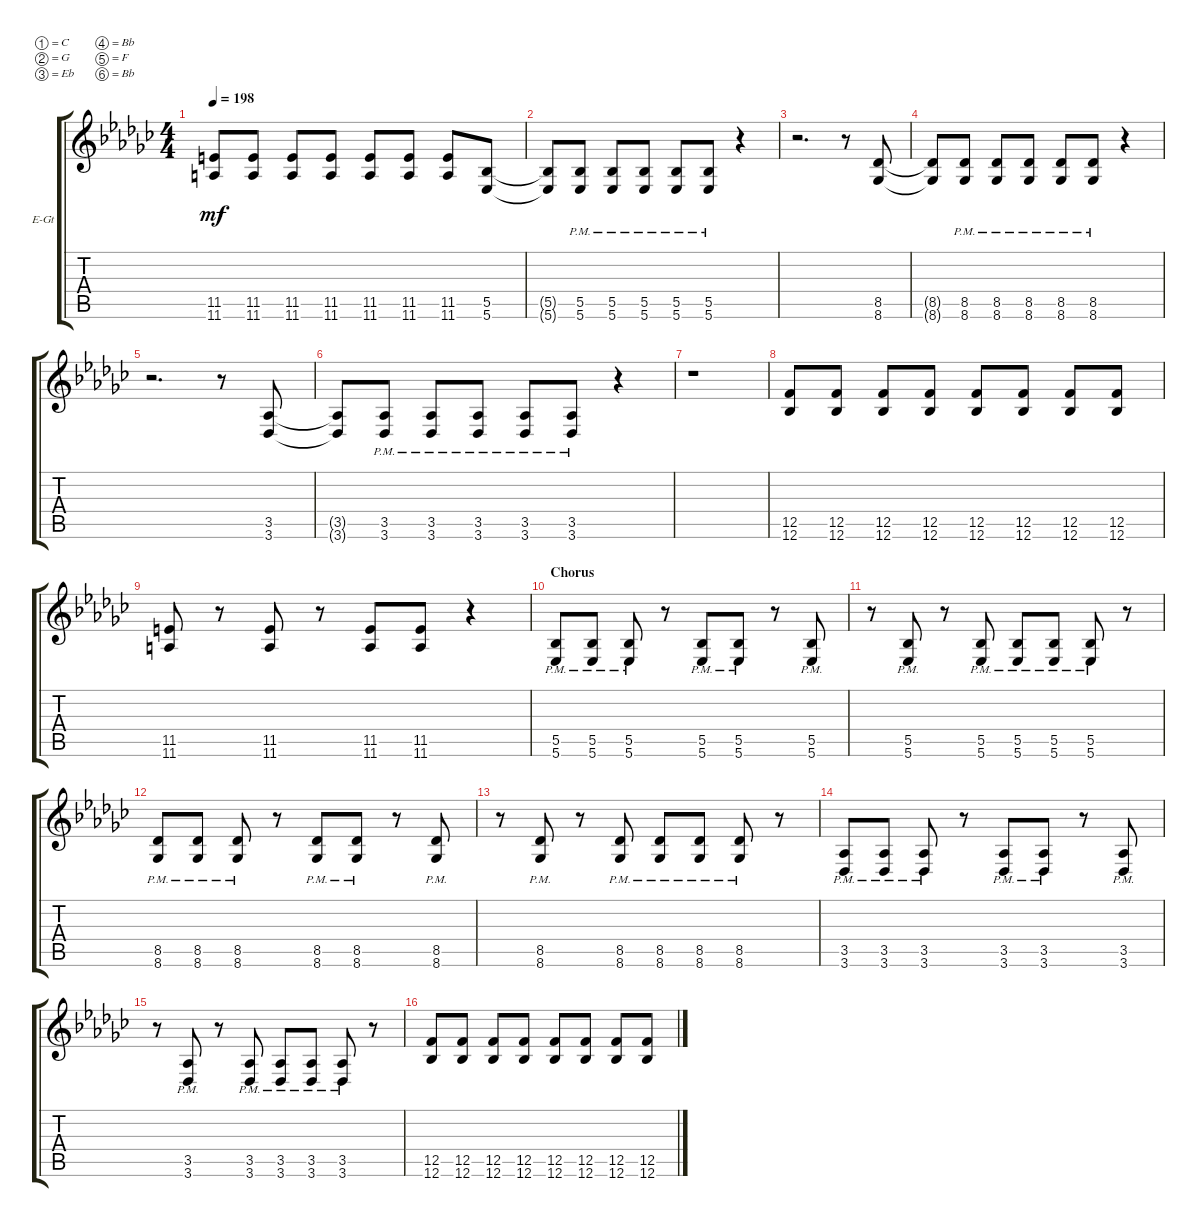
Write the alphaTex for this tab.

\bracketExtendMode groupsimilarinstruments
\firstSystemTrackNameOrientation horizontal
\otherSystemsTrackNameOrientation horizontal
\track ("Electric Guitar 2" "E-Gt") {instrument distortionguitar}
\staff {score tabs}
\tuning (C4 G3 Eb3 Bb2 F2 Bb1)
\ts (4 4)
\tempo 198
\clef g2
\ks ebminor
(11.6 11.5).8{dy mf} (11.6 11.5).8 (11.6 11.5).8 (11.6 11.5).8 (11.6 11.5).8 (11.6 11.5).8 (11.6 11.5).8 (5.6 5.5).8 |
(5.6{t} 5.5{t}).8 (5.6{pm} 5.5{pm}).8 (5.6{pm} 5.5{pm}).8 (5.6{pm} 5.5{pm}).8 (5.6{pm} 5.5{pm}).8 (5.6{pm} 5.5{pm}).8 r.4 |
r.2{d} r.8 (8.6 8.5).8 |
(8.6{t} 8.5{t}).8 (8.6{pm} 8.5{pm}).8 (8.6{pm} 8.5{pm}).8 (8.6{pm} 8.5{pm}).8 (8.6{pm} 8.5{pm}).8 (8.6{pm} 8.5{pm}).8 r.4 |
r.2{d} r.8 (3.6 3.5).8 |
(3.6{t} 3.5{t}).8 (3.5{pm} 3.6{pm}).8 (3.5{pm} 3.6{pm}).8 (3.5{pm} 3.6{pm}).8 (3.5{pm} 3.6{pm}).8 (3.5{pm} 3.6{pm}).8 r.4 |
r.1 |
(12.5 12.6).8 (12.5 12.6).8 (12.5 12.6).8 (12.5 12.6).8 (12.5 12.6).8 (12.5 12.6).8 (12.5 12.6).8 (12.5 12.6).8 |
(11.6 11.5).8 r.8 (11.6 11.5).8 r.8 (11.6 11.5).8 (11.6 11.5).8 r.4 |
\section ("" "Chorus")
(5.6{pm} 5.5{pm}).8 (5.6{pm} 5.5{pm}).8 (5.6{pm} 5.5{pm}).8 r.8 (5.6{pm} 5.5{pm}).8 (5.6{pm} 5.5{pm}).8 r.8 (5.6{pm} 5.5{pm}).8 |
r.8 (5.6{pm} 5.5{pm}).8 r.8 (5.6{pm} 5.5{pm}).8 (5.6{pm} 5.5{pm}).8 (5.6{pm} 5.5{pm}).8 (5.6{pm} 5.5{pm}).8 r.8 |
(8.6{pm} 8.5{pm}).8 (8.6{pm} 8.5{pm}).8 (8.6{pm} 8.5{pm}).8 r.8 (8.6{pm} 8.5{pm}).8 (8.6{pm} 8.5{pm}).8 r.8 (8.6{pm} 8.5{pm}).8 |
r.8 (8.6{pm} 8.5{pm}).8 r.8 (8.6{pm} 8.5{pm}).8 (8.6{pm} 8.5{pm}).8 (8.6{pm} 8.5{pm}).8 (8.6{pm} 8.5{pm}).8 r.8 |
(3.6{pm} 3.5{pm}).8 (3.6{pm} 3.5{pm}).8 (3.6{pm} 3.5{pm}).8 r.8 (3.6{pm} 3.5{pm}).8 (3.6{pm} 3.5{pm}).8 r.8 (3.6{pm} 3.5{pm}).8 |
r.8 (3.6{pm} 3.5{pm}).8 r.8 (3.6{pm} 3.5{pm}).8 (3.6{pm} 3.5{pm}).8 (3.6{pm} 3.5{pm}).8 (3.6{pm} 3.5{pm}).8 r.8 |
(12.6 12.5).8 (12.6 12.5).8 (12.6 12.5).8 (12.6 12.5).8 (12.6 12.5).8 (12.6 12.5).8 (12.6 12.5).8 (12.6 12.5).8
